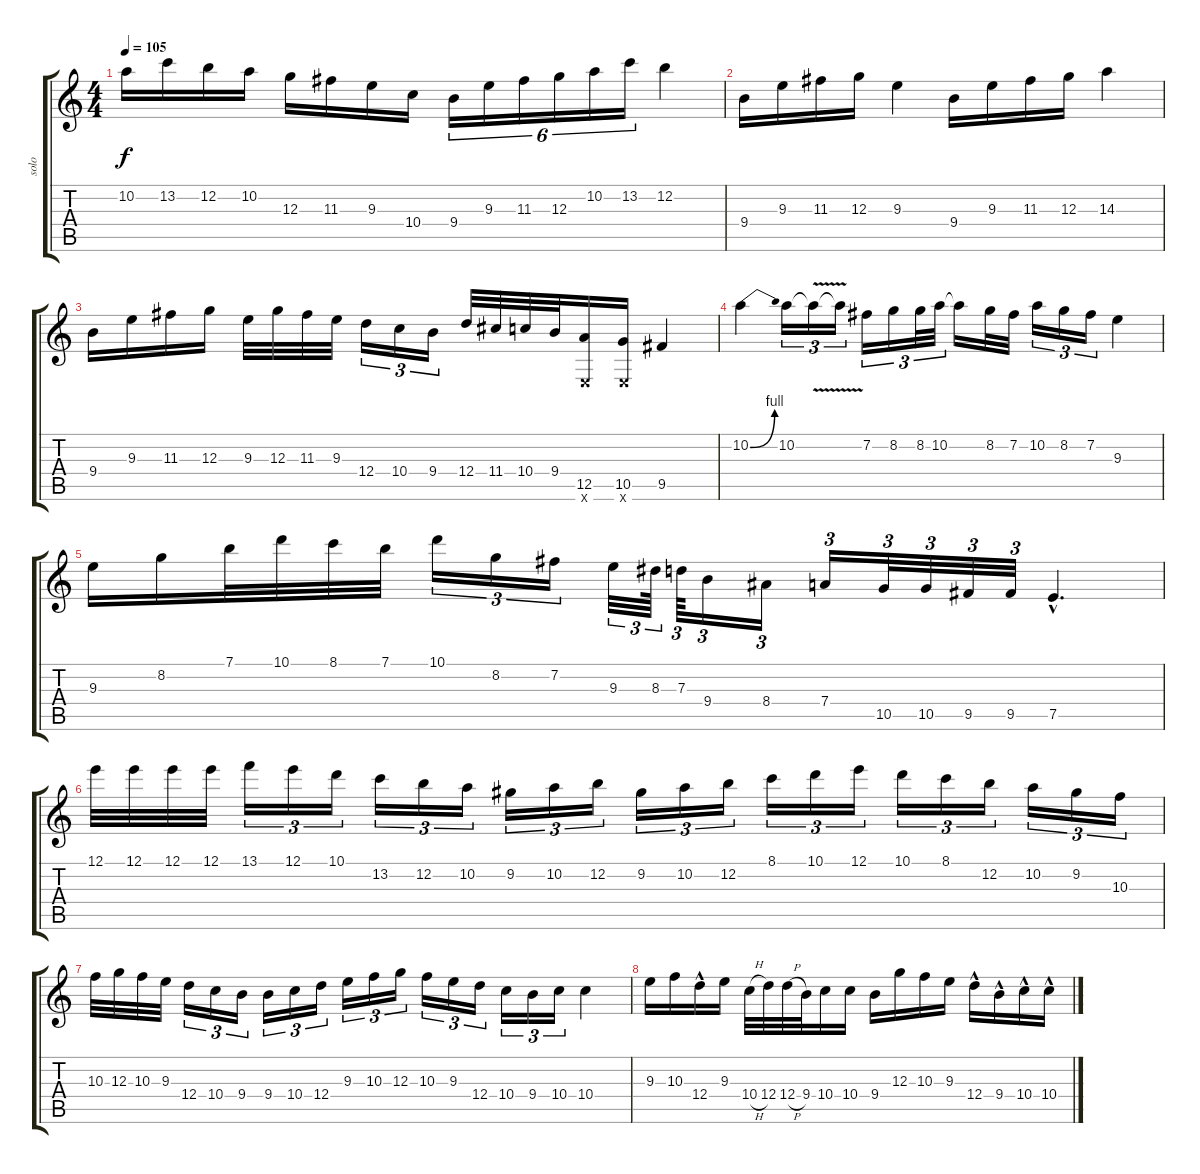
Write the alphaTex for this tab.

\track ("solo" "solo") {instrument overdrivenguitar}
\staff {score tabs}
\tuning (E4 B3 G3 D3 A2 E2) {hide}
\ts (4 4)
\tempo 105
\clef g2
\ks c
10.2.16{dy f} 13.2.16 12.2.16 10.2.16 12.3.16 11.3.16 9.3.16 10.4.16 9.4.16{tu (6 4)} 9.3.16{tu (6 4)} 11.3.16{tu (6 4)} 12.3.16{tu (6 4)} 10.2.16{tu (6 4)} 13.2.16{tu (6 4)} 12.2.4 |
9.4.16 9.3.16 11.3.16 12.3.16 9.3.4 9.4.16 9.3.16 11.3.16 12.3.16 14.3.4 |
9.4.16 9.3.16 11.3.16 12.3.16 9.3.32 12.3.32 11.3.32 9.3.32 12.4.16{tu (3 2)} 10.4.16{tu (3 2)} 9.4.16{tu (3 2)} 12.4.32 11.4.32 10.4.32 9.4.32 (12.5 0.6{x}).16 (10.5 0.6{x}).16 9.5.4 |
10.2{be (bend 0 0 60 4)}.4 10.2.16{tu (3 2)} 10.2{v t}.16{tu (3 2)} 10.2{v t}.16{tu (3 2)} 7.2.16{tu (3 2)} 8.2.16{tu (3 2)} 8.2.32{tu (3 2)} 10.2.32{tu (3 2)} 10.2{t}.16 8.2.32 7.2.32 10.2.16{tu (3 2)} 8.2.16{tu (3 2)} 7.2.16{tu (3 2)} 9.3.4 |
9.3.16 8.2.16 7.1.32 10.1.32 8.1.32 7.1.32 10.1.16{tu (3 2)} 8.2.16{tu (3 2)} 7.2.16{tu (3 2)} 9.3.32{tu (3 2)} 8.3.64{tu (3 2)} 7.3.64{tu (3 2)} 9.4.16{tu (3 2)} 8.4.16{tu (3 2)} 7.4.16{tu (3 2)} 10.5.32{tu (3 2)} 10.5.32{tu (3 2)} 9.5.32{tu (3 2)} 9.5.32{tu (3 2)} 7.5{hac}.4{d} |
12.1.32 12.1.32 12.1.32 12.1.32 13.1.16{tu (3 2)} 12.1.16{tu (3 2)} 10.1.16{tu (3 2)} 13.2.16{tu (3 2)} 12.2.16{tu (3 2)} 10.2.16{tu (3 2)} 9.2.16{tu (3 2)} 10.2.16{tu (3 2)} 12.2.16{tu (3 2)} 9.2.16{tu (3 2)} 10.2.16{tu (3 2)} 12.2.16{tu (3 2)} 8.1.16{tu (3 2)} 10.1.16{tu (3 2)} 12.1.16{tu (3 2)} 10.1.16{tu (3 2)} 8.1.16{tu (3 2)} 12.2.16{tu (3 2)} 10.2.16{tu (3 2)} 9.2.16{tu (3 2)} 10.3.16{tu (3 2)} |
10.3.32 12.3.32 10.3.32 9.3.32 12.4.16{tu (3 2)} 10.4.16{tu (3 2)} 9.4.16{tu (3 2)} 9.4.16{tu (3 2)} 10.4.16{tu (3 2)} 12.4.16{tu (3 2)} 9.3.16{tu (3 2)} 10.3.16{tu (3 2)} 12.3.16{tu (3 2)} 10.3.16{tu (3 2)} 9.3.16{tu (3 2)} 12.4.16{tu (3 2)} 10.4.16{tu (3 2)} 9.4.16{tu (3 2)} 10.4.16{tu (3 2)} 10.4.4 |
9.3.16 10.3.16 12.4{hac}.16 9.3.16 10.4{h}.32 12.4.32 12.4{h}.32 9.4.32 10.4.16 10.4.16 9.4.16 12.3.16 10.3.16 9.3.16 12.4{hac}.16 9.4{hac}.16 10.4{hac}.16 10.4{hac}.16
